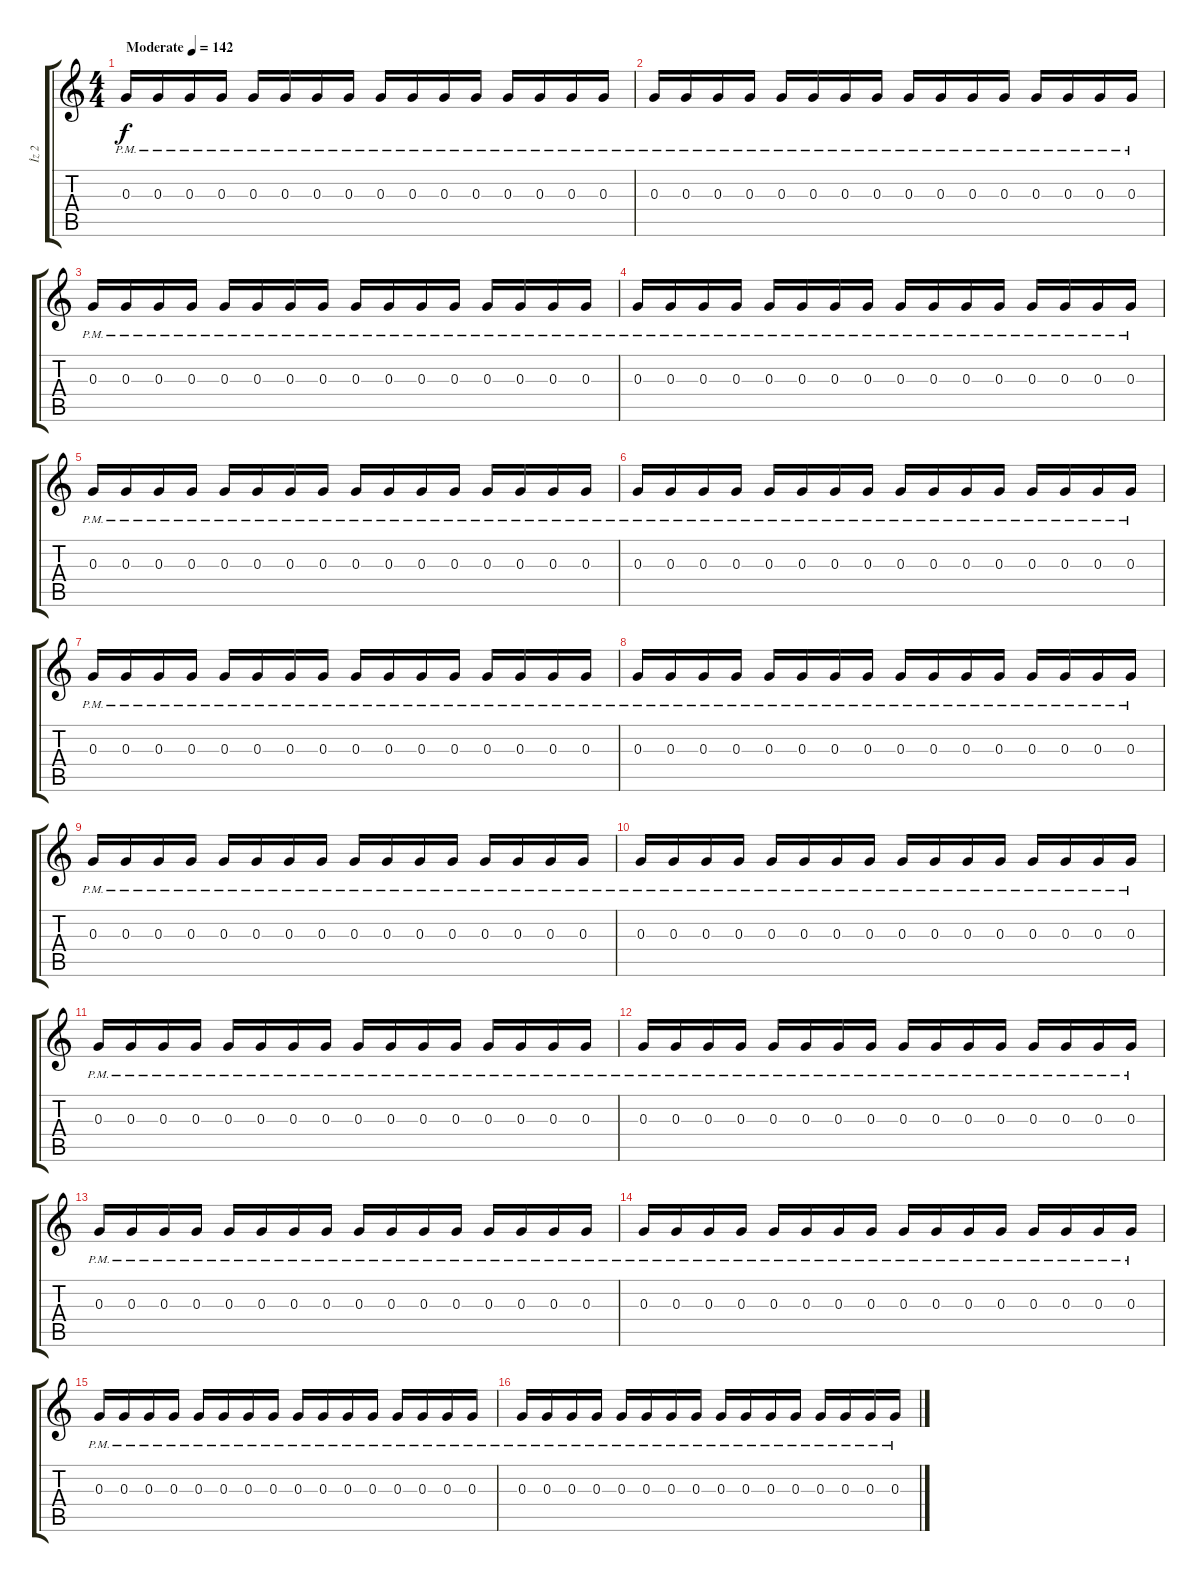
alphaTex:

\track ("İz 2" "İz 2") {instrument acousticguitarnylon}
\staff {score tabs}
\tuning (E4 B3 G3 D3 A2 E2) {hide}
\ts (4 4)
\tempo (142 "Moderate")
\clef g2
\ks c
0.3{pm}.16{dy f instrument acousticguitarnylon} 0.3{pm}.16 0.3{pm}.16 0.3{pm}.16 0.3{pm}.16 0.3{pm}.16 0.3{pm}.16 0.3{pm}.16 0.3{pm}.16 0.3{pm}.16 0.3{pm}.16 0.3{pm}.16 0.3{pm}.16 0.3{pm}.16 0.3{pm}.16 0.3{pm}.16 |
0.3{pm}.16 0.3{pm}.16 0.3{pm}.16 0.3{pm}.16 0.3{pm}.16 0.3{pm}.16 0.3{pm}.16 0.3{pm}.16 0.3{pm}.16 0.3{pm}.16 0.3{pm}.16 0.3{pm}.16 0.3{pm}.16 0.3{pm}.16 0.3{pm}.16 0.3{pm}.16 |
0.3{pm}.16 0.3{pm}.16 0.3{pm}.16 0.3{pm}.16 0.3{pm}.16 0.3{pm}.16 0.3{pm}.16 0.3{pm}.16 0.3{pm}.16 0.3{pm}.16 0.3{pm}.16 0.3{pm}.16 0.3{pm}.16 0.3{pm}.16 0.3{pm}.16 0.3{pm}.16 |
0.3{pm}.16 0.3{pm}.16 0.3{pm}.16 0.3{pm}.16 0.3{pm}.16 0.3{pm}.16 0.3{pm}.16 0.3{pm}.16 0.3{pm}.16 0.3{pm}.16 0.3{pm}.16 0.3{pm}.16 0.3{pm}.16 0.3{pm}.16 0.3{pm}.16 0.3{pm}.16 |
0.3{pm}.16 0.3{pm}.16 0.3{pm}.16 0.3{pm}.16 0.3{pm}.16 0.3{pm}.16 0.3{pm}.16 0.3{pm}.16 0.3{pm}.16 0.3{pm}.16 0.3{pm}.16 0.3{pm}.16 0.3{pm}.16 0.3{pm}.16 0.3{pm}.16 0.3{pm}.16 |
0.3{pm}.16 0.3{pm}.16 0.3{pm}.16 0.3{pm}.16 0.3{pm}.16 0.3{pm}.16 0.3{pm}.16 0.3{pm}.16 0.3{pm}.16 0.3{pm}.16 0.3{pm}.16 0.3{pm}.16 0.3{pm}.16 0.3{pm}.16 0.3{pm}.16 0.3{pm}.16 |
0.3{pm}.16 0.3{pm}.16 0.3{pm}.16 0.3{pm}.16 0.3{pm}.16 0.3{pm}.16 0.3{pm}.16 0.3{pm}.16 0.3{pm}.16 0.3{pm}.16 0.3{pm}.16 0.3{pm}.16 0.3{pm}.16 0.3{pm}.16 0.3{pm}.16 0.3{pm}.16 |
0.3{pm}.16 0.3{pm}.16 0.3{pm}.16 0.3{pm}.16 0.3{pm}.16 0.3{pm}.16 0.3{pm}.16 0.3{pm}.16 0.3{pm}.16 0.3{pm}.16 0.3{pm}.16 0.3{pm}.16 0.3{pm}.16 0.3{pm}.16 0.3{pm}.16 0.3{pm}.16 |
0.3{pm}.16 0.3{pm}.16 0.3{pm}.16 0.3{pm}.16 0.3{pm}.16 0.3{pm}.16 0.3{pm}.16 0.3{pm}.16 0.3{pm}.16 0.3{pm}.16 0.3{pm}.16 0.3{pm}.16 0.3{pm}.16 0.3{pm}.16 0.3{pm}.16 0.3{pm}.16 |
0.3{pm}.16 0.3{pm}.16 0.3{pm}.16 0.3{pm}.16 0.3{pm}.16 0.3{pm}.16 0.3{pm}.16 0.3{pm}.16 0.3{pm}.16 0.3{pm}.16 0.3{pm}.16 0.3{pm}.16 0.3{pm}.16 0.3{pm}.16 0.3{pm}.16 0.3{pm}.16 |
0.3{pm}.16 0.3{pm}.16 0.3{pm}.16 0.3{pm}.16 0.3{pm}.16 0.3{pm}.16 0.3{pm}.16 0.3{pm}.16 0.3{pm}.16 0.3{pm}.16 0.3{pm}.16 0.3{pm}.16 0.3{pm}.16 0.3{pm}.16 0.3{pm}.16 0.3{pm}.16 |
0.3{pm}.16 0.3{pm}.16 0.3{pm}.16 0.3{pm}.16 0.3{pm}.16 0.3{pm}.16 0.3{pm}.16 0.3{pm}.16 0.3{pm}.16 0.3{pm}.16 0.3{pm}.16 0.3{pm}.16 0.3{pm}.16 0.3{pm}.16 0.3{pm}.16 0.3{pm}.16 |
0.3{pm}.16 0.3{pm}.16 0.3{pm}.16 0.3{pm}.16 0.3{pm}.16 0.3{pm}.16 0.3{pm}.16 0.3{pm}.16 0.3{pm}.16 0.3{pm}.16 0.3{pm}.16 0.3{pm}.16 0.3{pm}.16 0.3{pm}.16 0.3{pm}.16 0.3{pm}.16 |
0.3{pm}.16 0.3{pm}.16 0.3{pm}.16 0.3{pm}.16 0.3{pm}.16 0.3{pm}.16 0.3{pm}.16 0.3{pm}.16 0.3{pm}.16 0.3{pm}.16 0.3{pm}.16 0.3{pm}.16 0.3{pm}.16 0.3{pm}.16 0.3{pm}.16 0.3{pm}.16 |
0.3{pm}.16 0.3{pm}.16 0.3{pm}.16 0.3{pm}.16 0.3{pm}.16 0.3{pm}.16 0.3{pm}.16 0.3{pm}.16 0.3{pm}.16 0.3{pm}.16 0.3{pm}.16 0.3{pm}.16 0.3{pm}.16 0.3{pm}.16 0.3{pm}.16 0.3{pm}.16 |
0.3{pm}.16 0.3{pm}.16 0.3{pm}.16 0.3{pm}.16 0.3{pm}.16 0.3{pm}.16 0.3{pm}.16 0.3{pm}.16 0.3{pm}.16 0.3{pm}.16 0.3{pm}.16 0.3{pm}.16 0.3{pm}.16 0.3{pm}.16 0.3{pm}.16 0.3{pm}.16
